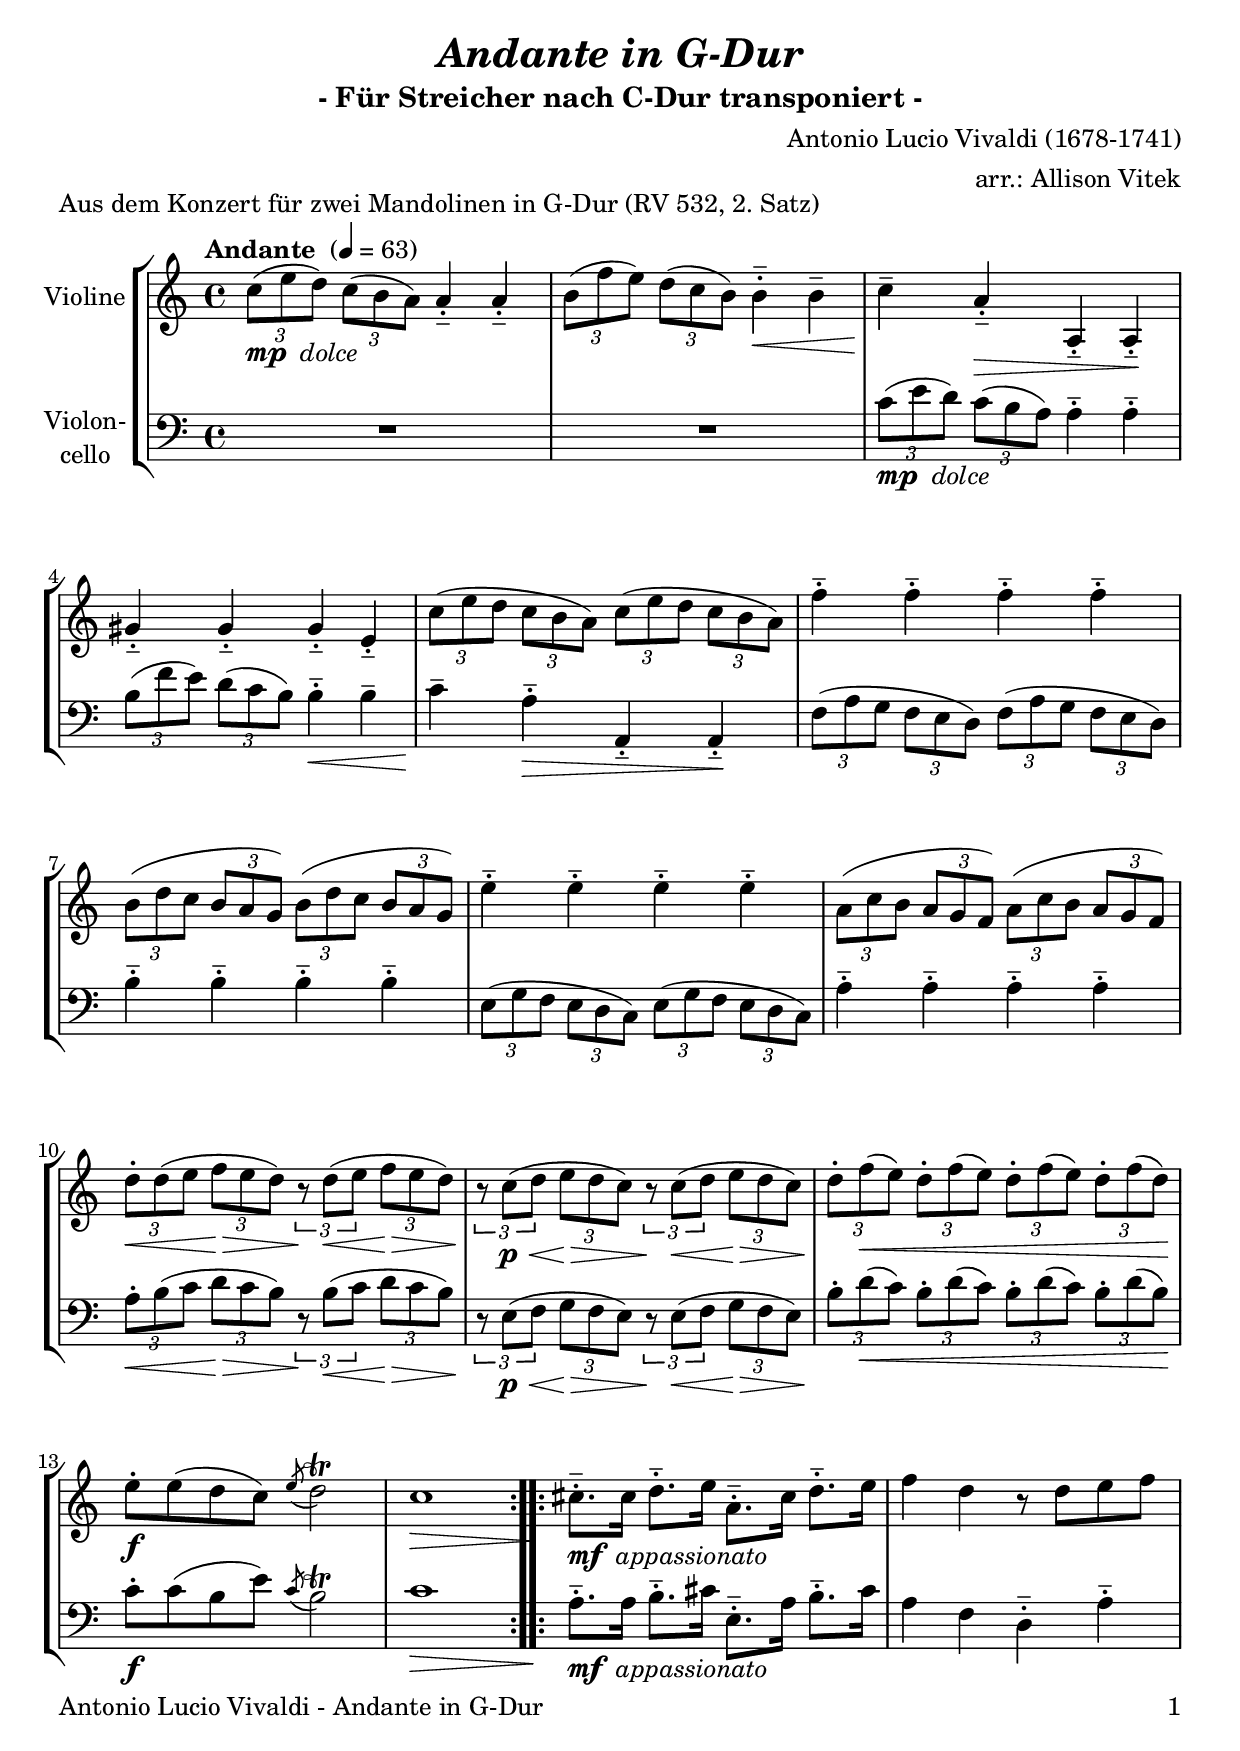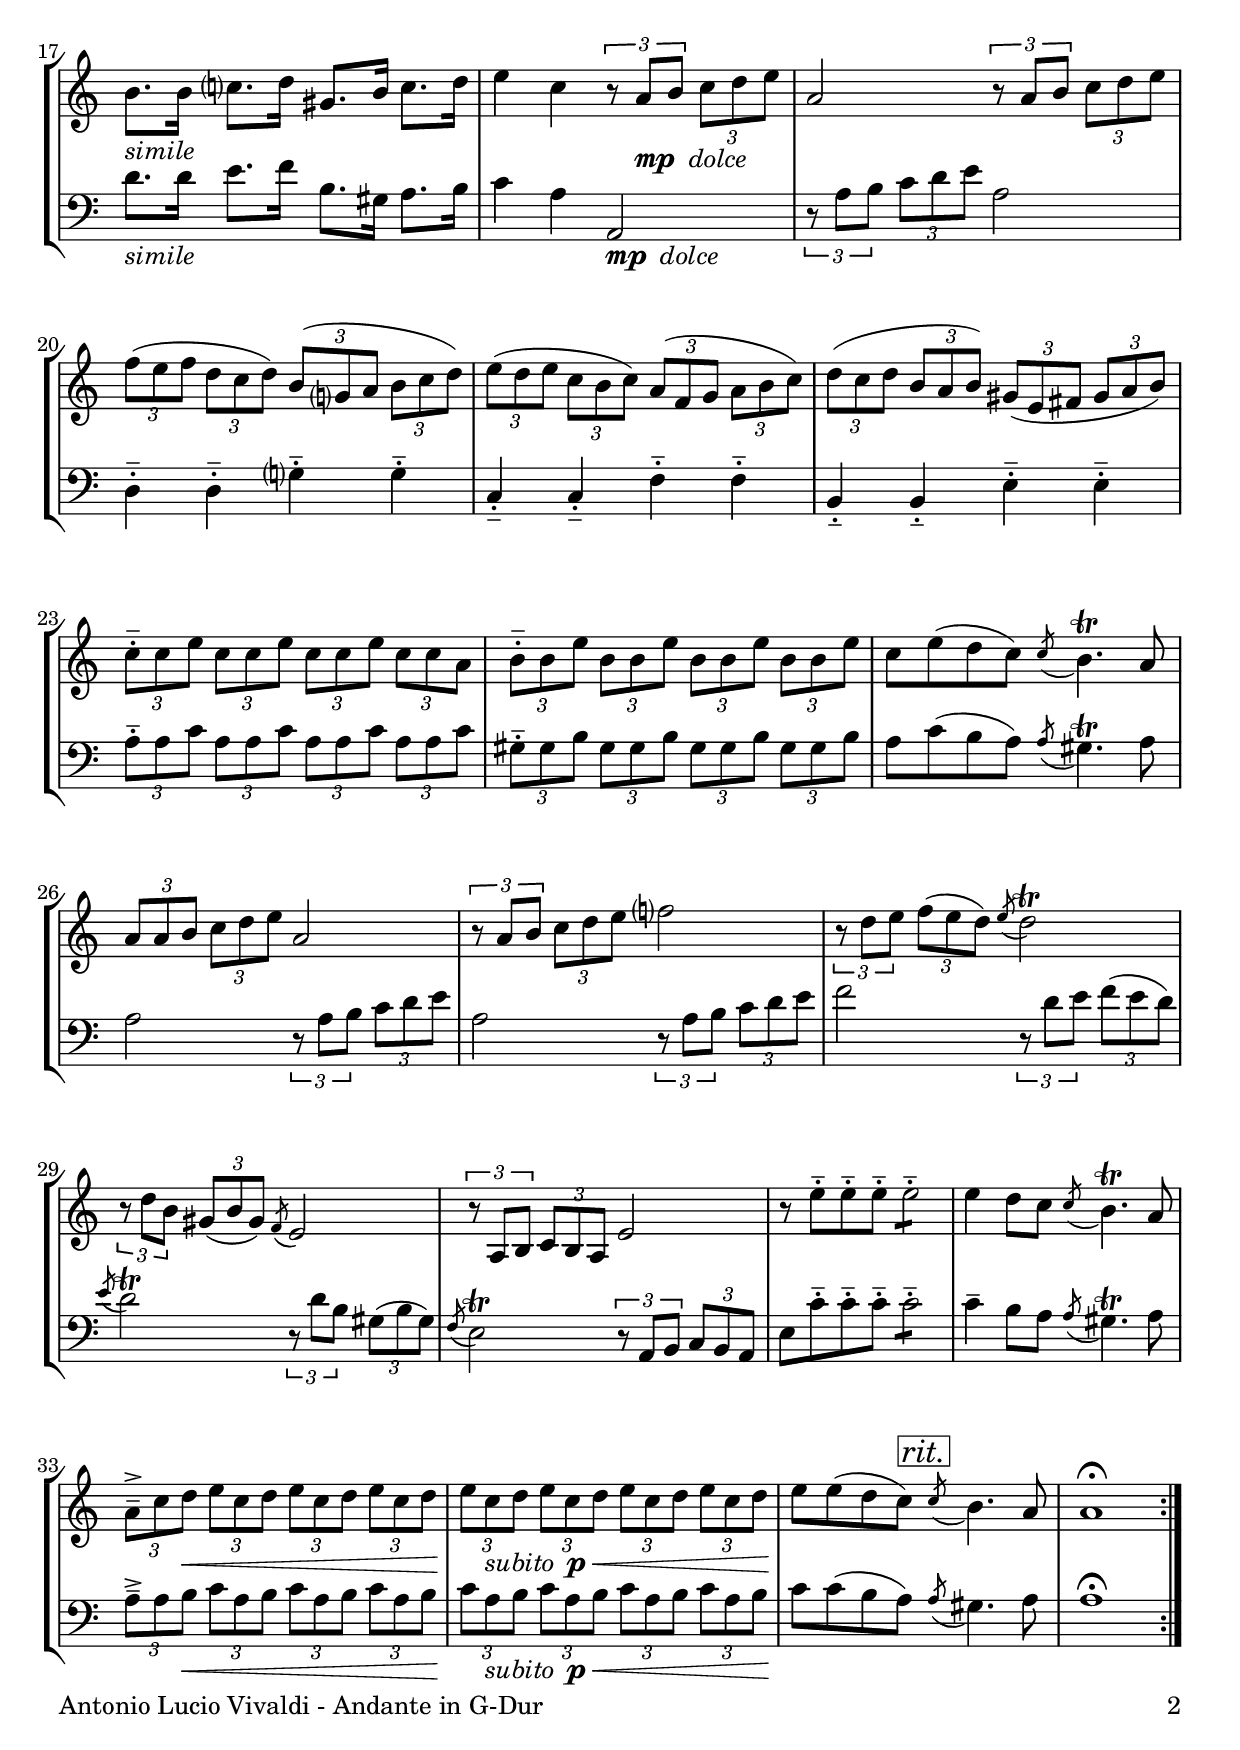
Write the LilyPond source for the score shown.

\version "2.20.2"
\include "deutsch.ly"
  
#(set-global-staff-size 22)

\header {
  title     = \markup \bold \italic "Andante in G-Dur"
  subtitle  = "- Für Streicher nach C-Dur transponiert -"
  composer  = "Antonio Lucio Vivaldi (1678-1741)"
  arranger  = "arr.: Allison Vitek"
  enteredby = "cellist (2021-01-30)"
  piece     = "Aus dem Konzert für zwei Mandolinen in G-Dur (RV 532, 2. Satz)"
}

voiceconsts = {
  \key g \major
  \time 4/4
  \clef "treble"
%  \numericTimeSignature
  \compressEmptyMeasures
  % Set default beaming for all staves
%  \set Timing.beamExceptions = #'()
%  \set Timing.baseMoment     = #(ly:make-moment 1 4)
%  \set Timing.beatStructure  = #'(1 1 1)
  \tempo "Andante " 4=63
}

mivl = "violin"
%miba = "pizzicato strings"
miba = "cello"

mfap = \markup { \dynamic mf \italic " appassionato" }
mpdc = \markup { \dynamic mp \italic " dolce" }
rit  = \mark \markup \box \italic "rit."
simi = \markup \italic "simile"
subp = \markup { \italic "subito " \dynamic p }

va = \relative c''' {
  \voiceconsts

  \repeat volta 2 {
    \tuplet 3/2 4 { g8(_\mpdc h a) g( fis e) } e4---. e---.
    \tuplet 3/2 4 { fis8( c' h) a( g fis) } fis4---.\< fis--
    g--\! e---.\> e,4---. e---.\!
    dis'---. dis---. dis---. h---.

    \tuplet 3/2 4 {  g'8( h a g fis e) g( h a g fis e) }
    c'4---. c---. c---. c---.
    \tuplet 3/2 4 { fis,8( a g fis e d) fis( a g fis e d) }
    h'4---. h---. h---. h---.

    \tuplet 3/2 4 {
      e,8( g fis e d c) e( g fis e d c)
      a'-.\< a( h c\!\> h a) r\!  a(\< h c\!\> h a)
      r\! g(\p\< a h\!\> a g) r\! g(\< a h\!\> a g)
      a-.\! c(\< h) a-. c( h) a-. c( h) a-. c( a)\!
    }
    h-.\f h( a g) \acciaccatura h a2\trill
    g1\>
  }

  \repeat volta 2 {
    gis8.---.\!_\mfap gis16 a8.---. h16 e,8.---. gis16 a8.---. h16
    c4 a r8 a h c

    fis,8._\simi fis16 g?8. a16 dis,8. fis16 g8. a16
    h4 g\tuplet 3/2 4 { r8 e8_\mpdc fis g a h }
    e,2 \tuplet 3/2 4 {
      r8 e fis g a h
      c( h c a g a) fis( d? e fis g a)

      h( a h g fis g) e( c d e fis g)
      a( g a fis e fis) dis( h cis dis e fis)
      g---. g h g g h g g h g g e
      fis---. fis h fis fis h fis fis h fis fis h
    }

    g h( a g) \acciaccatura g fis4.\trill e8
    \tuplet 3/2 4 { e e fis g a h } e,2
    \tuplet 3/2 4 { r8 e fis g a h } c?2
    \tuplet 3/2 4 { r8 a h c( h a) } \acciaccatura h a2\trill

    \tuplet 3/2 4 { r8 a fis dis( fis dis) } \acciaccatura c h2
    \tuplet 3/2 4 { r8 e, fis g fis e } h'2
    r8 h'---. h---. h---. \repeat tremolo 4 h---.
    h4 a8 g \acciaccatura g fis4.\trill e8

    \tuplet 3/2 4 {
      e---> g a\< h g a h g a h g a
      h\! g_\subp a h g a\< h g a h g a
    }
    h\! h( a g) \rit \acciaccatura g fis4. e8
    e1\fermata
  }
}

vb = \relative c'' {
  \voiceconsts
  \clef "bass"
  
  \repeat volta 2 {
    R1*2
    \tuplet 3/2 4 { g8(_\mpdc h a) g( fis e) } e4---. e---.
    \tuplet 3/2 4 { fis8( c' h) a( g fis) } fis4---.\< fis--

    g--\! e---.\> e,---. e---.\!
    \tuplet 3/2 4 { c'8( e d c h a) c( e d c h a) }
    fis'4---. fis---. fis---. fis---.
    \tuplet 3/2 4 { h,8( d c h a g) h( d c h a g) }

    e'4---. e---. e---. e---.
    \tuplet 3/2 4 {
      e8-.\< fis( g a\!\> g fis) r\! fis(\< g a\!\> g fis)
      r\! h,(\p\< c d\!\> c h) r\! h(\< c d\!\> c h)
      fis'-.\! a(\< g) fis-. a( g) fis-. a( g) fis-. a( fis)\!
    }

    g-.\f g( fis h) \acciaccatura g fis2\trill
    g1\>
  }

  \repeat volta 2 {
    e8.---.\!_\mfap e16 fis8.---. gis16 h,8.---. e16 fis8.---. gis16
    e4 c a---. e'---.
    a8._\simi a16 h8. c16 fis,8. dis16 e8. fis16
    g4 e e,2_\mpdc
    \tuplet 3/2 4 { r8 e' fis g a h } e,2
    a,4---. a---. d?---. d---.

    g,---. g---. c---. c---.
    fis,---. fis---. h---. h---.
    \tuplet 3/2 4 {
      e8---. e g e e g e e g e e g
      dis---. dis fis dis dis fis dis dis fis dis dis fis
    }

    e g( fis e) \acciaccatura e dis4.\trill e8
    e2 \tuplet 3/2 4 { r8 e fis g a h }
    e,2 \tuplet 3/2 4 { r8 e fis g a h }
    c2 \tuplet 3/2 4 { r8 a h c( h a) }

    \acciaccatura h a2\trill \tuplet 3/2 4 { r8 a fis dis( fis dis) }
    \acciaccatura c8 h2\trill \tuplet 3/2 4 { r8 e, fis g fis e }
    h' g'---. g---. g---. \repeat tremolo 4 g---.
    g4-- fis8 e \acciaccatura e dis4.\trill e8

    \tuplet 3/2 4 {
      e---> e fis\< g e fis g e fis g e fis
      g\! e_\subp fis g e fis\< g e fis g e fis
    }
    g\! g( fis e) \rit \acciaccatura e dis4. e8
    e1\fermata
  }
}


music = \new StaffGroup <<
      \new Staff {
	\set Staff.midiInstrument = \mivl
	\set Staff.instrumentName = \markup \center-column { "Violine" }
	\transpose g c { \va }
      }

      \new Staff {
	\set Staff.midiInstrument = \miba
	\set Staff.instrumentName = \markup \center-column { "Violon-" "cello" }
	\transpose g c { \vb }
      }
>>

\book {
   \paper {
    print-page-number = ##t
    print-first-page-number = ##t
    ragged-last-bottom = ##f
    oddHeaderMarkup = \markup \null
    evenHeaderMarkup = \markup \null
    oddFooterMarkup = \markup {
      \fill-line {
        \on-the-fly #print-page-number-check-first
        "Antonio Lucio Vivaldi - Andante in G-Dur" \fromproperty #'page:page-number-string
      }
    }
    evenFooterMarkup = \oddFooterMarkup
  } \score {
    \music
    \layout {}
  }

  \score {
    \unfoldRepeats \music

    \midi {
      \context {
        \Score
      }
    }
  }
}